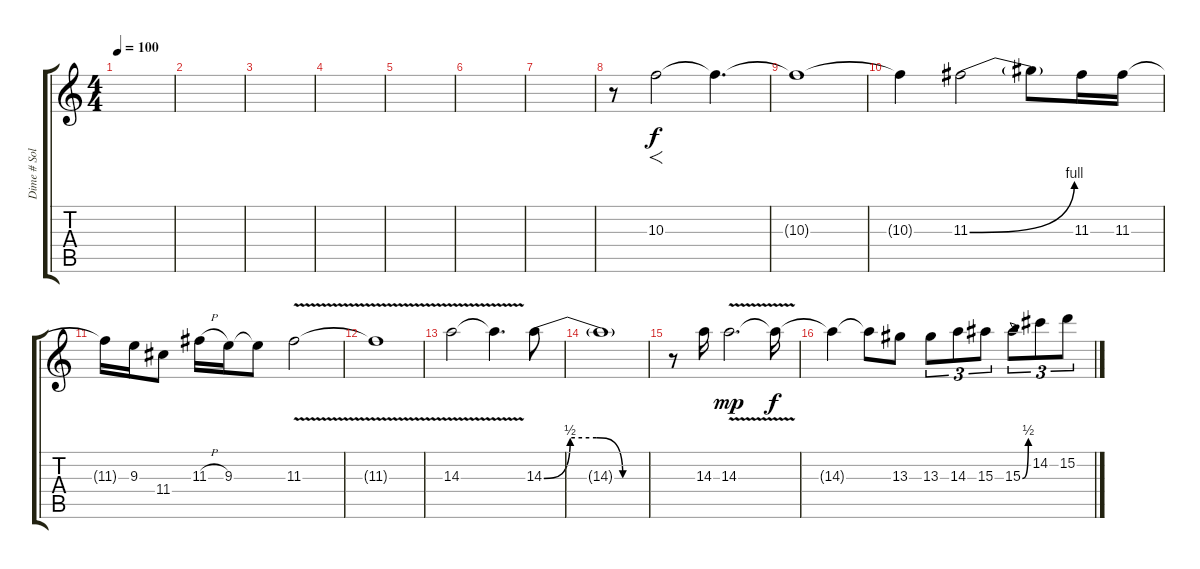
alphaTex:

\track ("Dime # Solo" "Dime # Sol") {instrument distortionguitar}
\staff {score tabs}
\tuning (E4 B3 G3 D3 A2 E2) {hide}
\ts (4 4)
\tempo 100
\clef g2
\ks c
|
|
|
|
|
|
|
r.8{volume 0} 10.3.2{f volume 5} 10.3{t}.4{d} |
10.3{t}.1 |
10.3{t}.4 11.3{be (bend 0 0 60 4)}.2 11.3{t}.8 11.3.16 11.3.16 |
11.3{t}.16 9.3.16 11.4.8 11.3{h}.16 9.3.16 9.3{t}.8 11.3{v}.2 |
11.3{t}.1 |
14.3{v}.2 14.3{t}.4{d} 14.3{be (custom 0 0 15 2 30 2 45 0 60 0)}.8 |
14.3{t}.1 |
r.8 14.3.16 14.3{v}.2{d dy mp} 14.3{t}.16{dy f} |
14.3{t}.4 14.3{t}.8 13.3.8 13.3.8{tu (3 2)} 14.3.8{tu (3 2)} 15.3.8{tu (3 2)} 15.3{be (bend 0 0 60 2)}.8{tu (3 2)} 14.2.8{tu (3 2)} 15.2.8{tu (3 2)}
